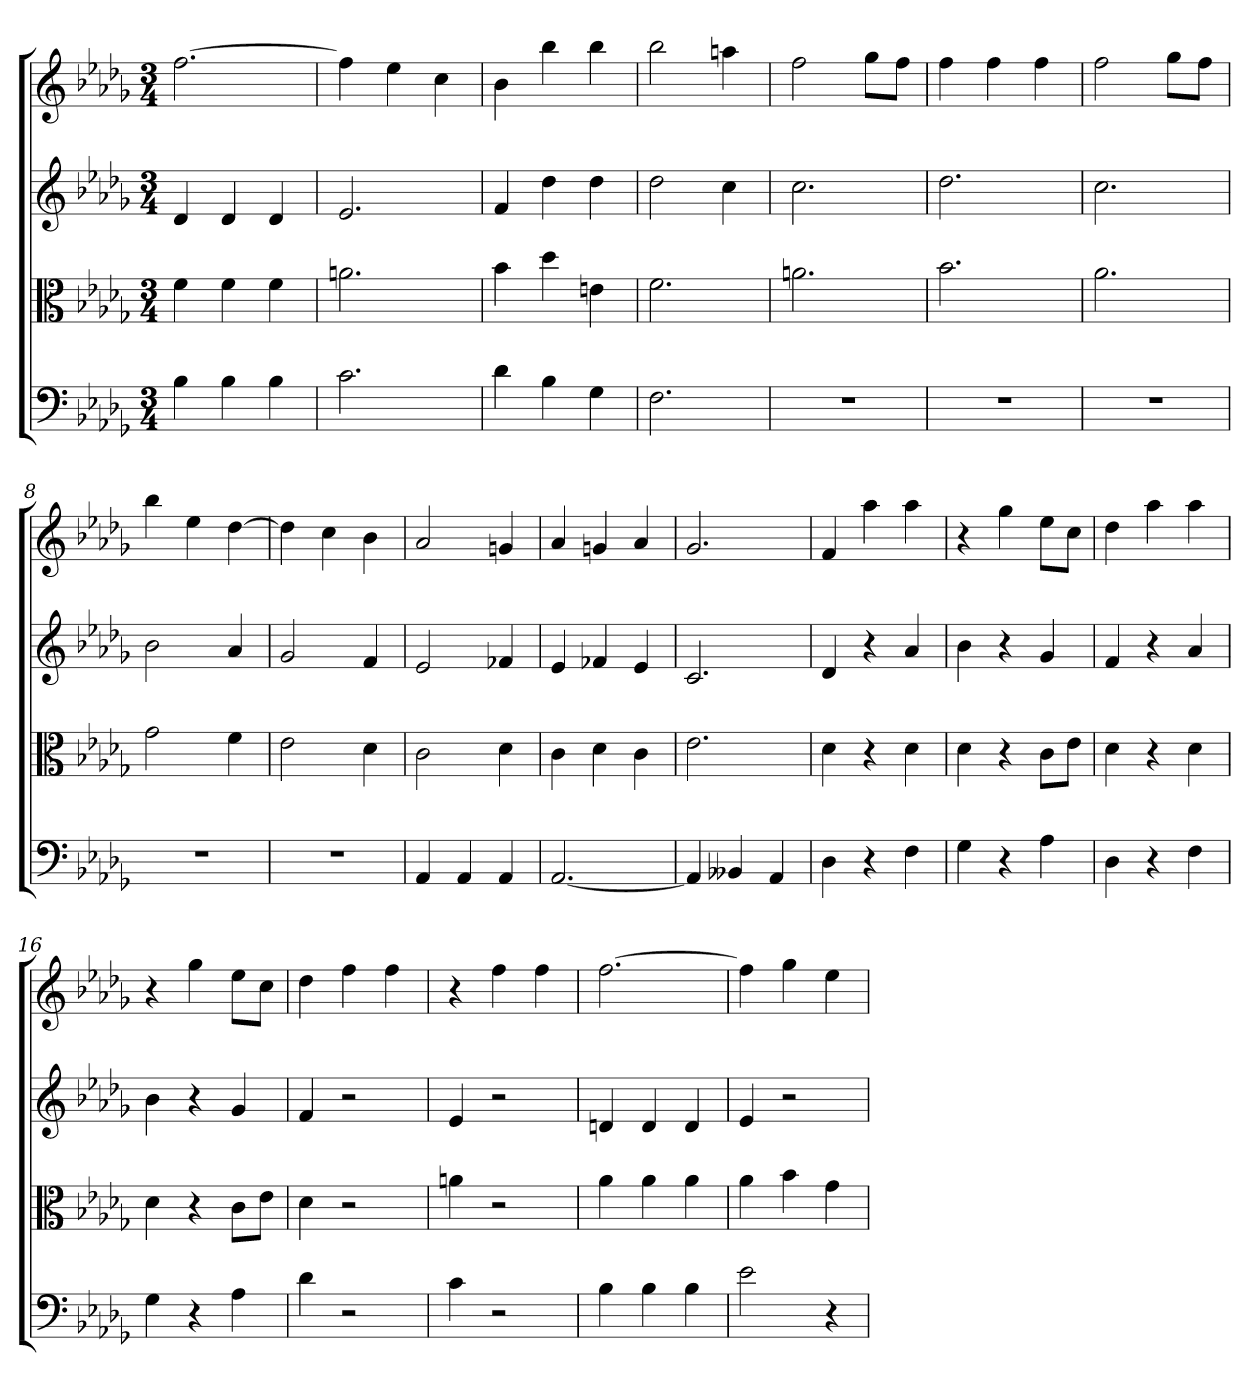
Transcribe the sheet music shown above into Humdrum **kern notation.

**kern	**kern	**kern	**kern
*part4	*part3	*part2	*part1
*staff4	*staff3	*staff2	*staff1
*clefF4	*clefC3	*clefG2	*clefG2
*k[b-e-a-d-g-]	*k[b-e-a-d-g-]	*k[b-e-a-d-g-]	*k[b-e-a-d-g-]
*b-:	*b-:	*b-:	*b-:
*M3/4	*M3/4	*M3/4	*M3/4
=	=	=	=
4B-	4f	4d-	[2.ff
4B-	4f	4d-	.
4B-	4f	4d-	.
=2	=2	=2	=2
2.c	2.an	2.e-	4ff]
.	.	.	4ee-
.	.	.	4cc
=3	=3	=3	=3
4d-	4b-	4f	4b-
4B-	4dd-	4dd-	4bb-
4G-	4en	4dd-	4bb-
=4	=4	=4	=4
2.F	2.f	2dd-	2bb-
.	.	4cc	4aan
=5	=5	=5	=5
2.r	2.an	2.cc	2ff
.	.	.	8gg-\L
.	.	.	8ff\J
=6	=6	=6	=6
2.r	2.b-	2.dd-	4ff
.	.	.	4ff
.	.	.	4ff
=7	=7	=7	=7
2.r	2.a-	2.cc	2ff
.	.	.	8gg-\L
.	.	.	8ff\J
=8	=8	=8	=8
2.r	2g-	2b-	4bb-
.	.	.	4ee-
.	4f	4a-	[4dd-
=9	=9	=9	=9
2.r	2e-	2g-	4dd-]
.	.	.	4cc
.	4d-	4f	4b-
=10	=10	=10	=10
4AA-	2c	2e-	2a-
4AA-	.	.	.
4AA-	4d-	4f-X	4gn
=11	=11	=11	=11
[2.AA-	4c	4e-	4a-
.	4d-	4f-X	4gn
.	4c	4e-	4a-
=12	=12	=12	=12
4AA-]	2.e-	2.c	2.g-
4BB--X	.	.	.
4AA-	.	.	.
=13	=13	=13	=13
4D-	4d-	4d-	4f
4r	4r	4r	4aa-
4F	4d-	4a-	4aa-
=14	=14	=14	=14
4G-	4d-	4b-	4r
4r	4r	4r	4gg-
4A-	8c\L	4g-	8ee-\L
.	8e-\J	.	8cc\J
=15	=15	=15	=15
4D-	4d-	4f	4dd-
4r	4r	4r	4aa-
4F	4d-	4a-	4aa-
=16	=16	=16	=16
4G-	4d-	4b-	4r
4r	4r	4r	4gg-
4A-	8c\L	4g-	8ee-\L
.	8e-\J	.	8cc\J
=17	=17	=17	=17
4d-	4d-	4f	4dd-
2r	2r	2r	4ff
.	.	.	4ff
=18	=18	=18	=18
4c	4an	4e-	4r
2r	2r	2r	4ff
.	.	.	4ff
=19	=19	=19	=19
4B-	4a-	4dn	[2.ff
4B-	4a-	4d	.
4B-	4a-	4d	.
=20	=20	=20	=20
2e-	4a-	4e-	4ff]
.	4b-	2r	4gg-
4r	4g-	.	4ee-
=	=	=	=
*-	*-	*-	*-
